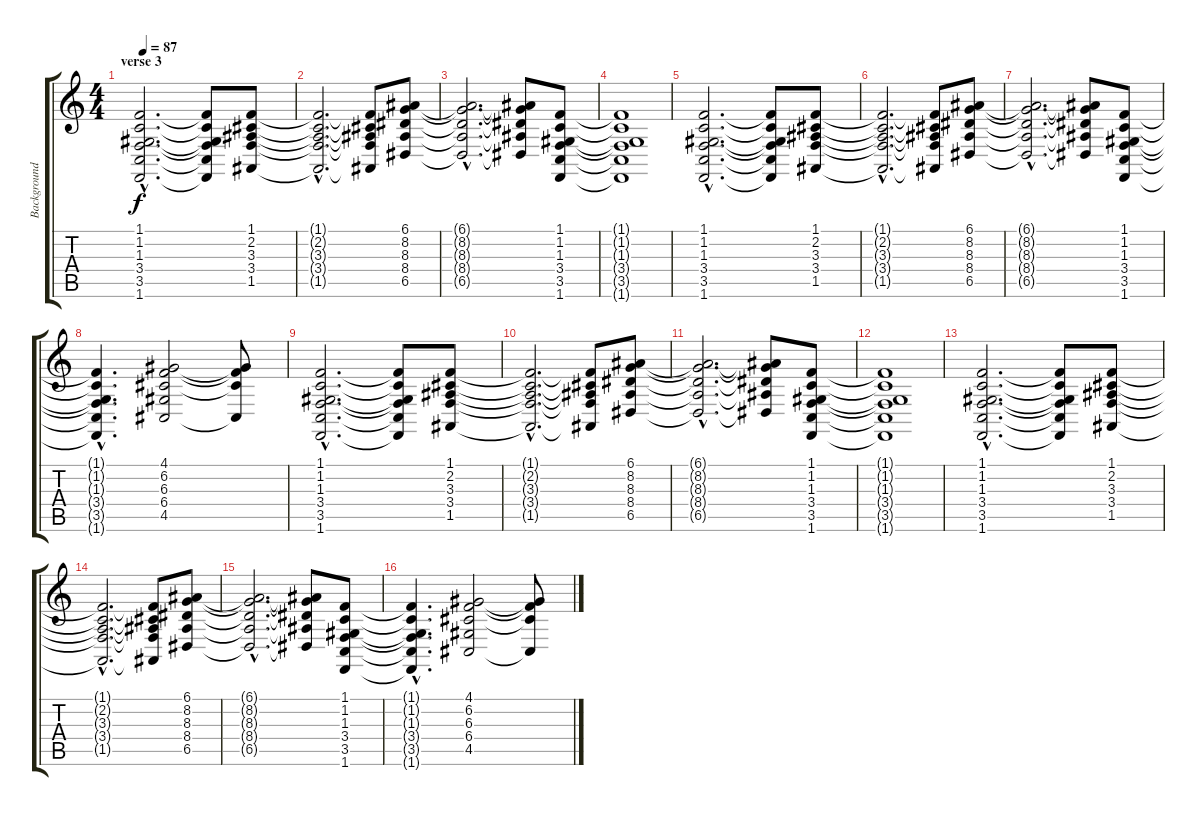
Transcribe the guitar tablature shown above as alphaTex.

\track ("Background Chorus" "Background") {instrument stringensemble1}
\staff {score tabs}
\tuning (E4 B3 G3 D3 A2 E2) {hide}
\ts (4 4)
\section ("" "verse 3")
\tempo 87
\clef g2
\ks c
(1.1{hac} 1.2{hac} 1.3{hac} 3.4{hac} 3.5{hac} 1.6{hac}).2{d dy f} (1.1{t} 1.2{t} 1.3{t} 3.4{t} 3.5{t} 1.6{t}).8 (1.1 2.2 3.3 3.4 1.5).8 |
(1.1{hac t} 2.2{hac t} 3.3{hac t} 3.4{hac t} 1.5{hac t}).2{d} (1.1{t} 2.2{t} 3.3{t} 3.4{t} 1.5{t}).8 (6.1 8.2 8.3 8.4 6.5).8 |
(6.1{hac t} 8.2{hac t} 8.3{hac t} 8.4{hac t} 6.5{hac t}).2{d} (6.1{t} 8.2{t} 8.3{t} 8.4{t} 6.5{t}).8 (1.1 1.2 1.3 3.4 3.5 1.6).8 |
(1.1{t} 1.2{t} 1.3{t} 3.4{t} 3.5{t} 1.6{t}).1 |
(1.1{hac} 1.2{hac} 1.3{hac} 3.4{hac} 3.5{hac} 1.6{hac}).2{d} (1.1{t} 1.2{t} 1.3{t} 3.4{t} 3.5{t} 1.6{t}).8 (1.1 2.2 3.3 3.4 1.5).8 |
(1.1{hac t} 2.2{hac t} 3.3{hac t} 3.4{hac t} 1.5{hac t}).2{d} (1.1{t} 2.2{t} 3.3{t} 3.4{t} 1.5{t}).8 (6.1 8.2 8.3 8.4 6.5).8 |
(6.1{hac t} 8.2{hac t} 8.3{hac t} 8.4{hac t} 6.5{hac t}).2{d} (6.1{t} 8.2{t} 8.3{t} 8.4{t} 6.5{t}).8 (1.1 1.2 1.3 3.4 3.5 1.6).8 |
(1.1{hac t} 1.2{hac t} 1.3{hac t} 3.4{hac t} 3.5{hac t} 1.6{hac t}).4{d} (4.1 6.2 6.3 6.4 4.5).2 (4.1{t} 6.2{t} 6.3{t} 4.5{t}).8 |
(1.1{hac} 1.2{hac} 1.3{hac} 3.4{hac} 3.5{hac} 1.6{hac}).2{d} (1.1{t} 1.2{t} 1.3{t} 3.4{t} 3.5{t} 1.6{t}).8 (1.1 2.2 3.3 3.4 1.5).8 |
(1.1{hac t} 2.2{hac t} 3.3{hac t} 3.4{hac t} 1.5{hac t}).2{d} (1.1{t} 2.2{t} 3.3{t} 3.4{t} 1.5{t}).8 (6.1 8.2 8.3 8.4 6.5).8 |
(6.1{hac t} 8.2{hac t} 8.3{hac t} 8.4{hac t} 6.5{hac t}).2{d} (6.1{t} 8.2{t} 8.3{t} 8.4{t} 6.5{t}).8 (1.1 1.2 1.3 3.4 3.5 1.6).8 |
(1.1{t} 1.2{t} 1.3{t} 3.4{t} 3.5{t} 1.6{t}).1 |
(1.1{hac} 1.2{hac} 1.3{hac} 3.4{hac} 3.5{hac} 1.6{hac}).2{d} (1.1{t} 1.2{t} 1.3{t} 3.4{t} 3.5{t} 1.6{t}).8 (1.1 2.2 3.3 3.4 1.5).8 |
(1.1{hac t} 2.2{hac t} 3.3{hac t} 3.4{hac t} 1.5{hac t}).2{d} (1.1{t} 2.2{t} 3.3{t} 3.4{t} 1.5{t}).8 (6.1 8.2 8.3 8.4 6.5).8 |
(6.1{hac t} 8.2{hac t} 8.3{hac t} 8.4{hac t} 6.5{hac t}).2{d} (6.1{t} 8.2{t} 8.3{t} 8.4{t} 6.5{t}).8 (1.1 1.2 1.3 3.4 3.5 1.6).8 |
(1.1{hac t} 1.2{hac t} 1.3{hac t} 3.4{hac t} 3.5{hac t} 1.6{hac t}).4{d} (4.1 6.2 6.3 6.4 4.5).2 (4.1{t} 6.2{t} 6.3{t} 4.5{t}).8
